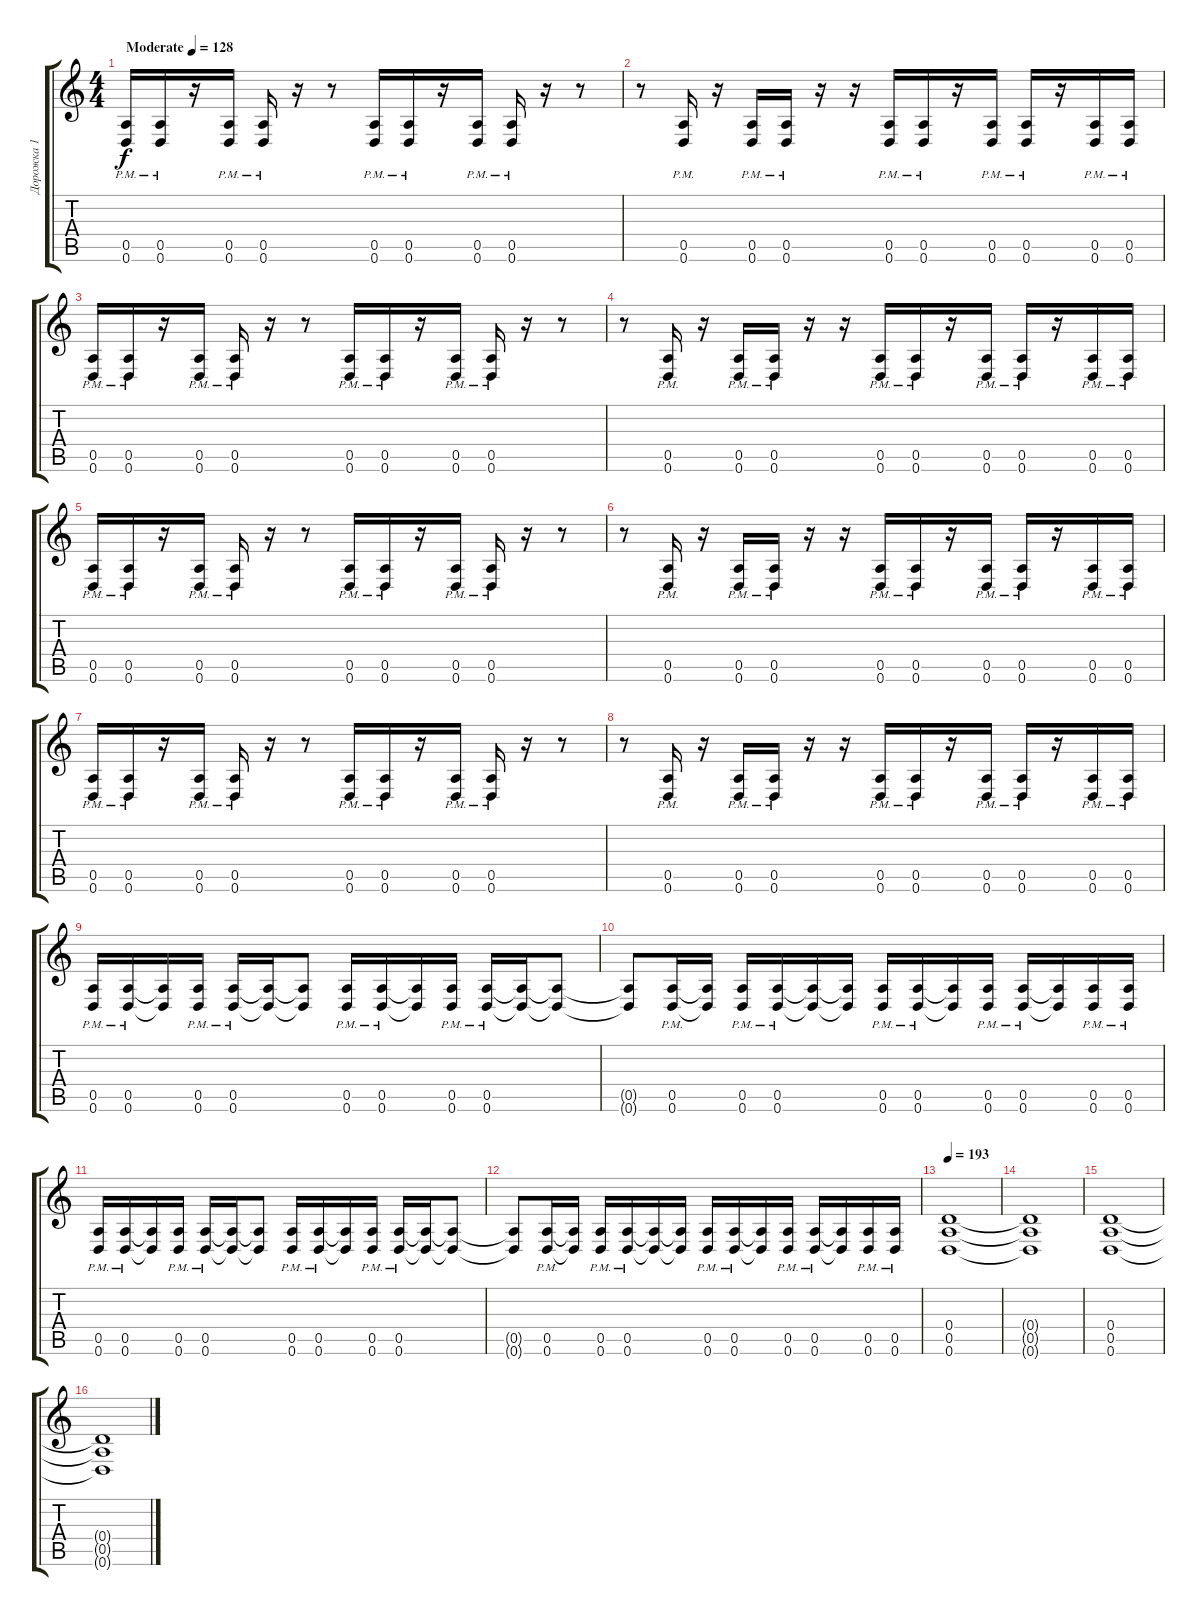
\track ("Дорожка 1" "Дорожка 1") {instrument distortionguitar}
\staff {score tabs}
\tuning (E4 B3 G3 D3 A2 D2) {hide}
\ts (4 4)
\tempo (128 "Moderate")
\clef g2
\ks c
(0.5{pm} 0.6{pm}).16{dy f instrument distortionguitar} (0.5{pm} 0.6{pm}).16 r.16 (0.5{pm} 0.6{pm}).16 (0.5{pm} 0.6{pm}).16 r.16 r.8 (0.5{pm} 0.6{pm}).16 (0.5{pm} 0.6{pm}).16 r.16 (0.5{pm} 0.6{pm}).16 (0.5{pm} 0.6{pm}).16 r.16 r.8 |
r.8 (0.5{pm} 0.6{pm}).16 r.16 (0.5{pm} 0.6{pm}).16 (0.5{pm} 0.6{pm}).16 r.16 r.16 (0.5{pm} 0.6{pm}).16 (0.5{pm} 0.6{pm}).16 r.16 (0.5{pm} 0.6{pm}).16 (0.5{pm} 0.6{pm}).16 r.16 (0.5{pm} 0.6{pm}).16 (0.5{pm} 0.6{pm}).16 |
(0.5{pm} 0.6{pm}).16 (0.5{pm} 0.6{pm}).16 r.16 (0.5{pm} 0.6{pm}).16 (0.5{pm} 0.6{pm}).16 r.16 r.8 (0.5{pm} 0.6{pm}).16 (0.5{pm} 0.6{pm}).16 r.16 (0.5{pm} 0.6{pm}).16 (0.5{pm} 0.6{pm}).16 r.16 r.8 |
r.8 (0.5{pm} 0.6{pm}).16 r.16 (0.5{pm} 0.6{pm}).16 (0.5{pm} 0.6{pm}).16 r.16 r.16 (0.5{pm} 0.6{pm}).16 (0.5{pm} 0.6{pm}).16 r.16 (0.5{pm} 0.6{pm}).16 (0.5{pm} 0.6{pm}).16 r.16 (0.5{pm} 0.6{pm}).16 (0.5{pm} 0.6{pm}).16 |
(0.5{pm} 0.6{pm}).16 (0.5{pm} 0.6{pm}).16 r.16 (0.5{pm} 0.6{pm}).16 (0.5{pm} 0.6{pm}).16 r.16 r.8 (0.5{pm} 0.6{pm}).16 (0.5{pm} 0.6{pm}).16 r.16 (0.5{pm} 0.6{pm}).16 (0.5{pm} 0.6{pm}).16 r.16 r.8 |
r.8 (0.5{pm} 0.6{pm}).16 r.16 (0.5{pm} 0.6{pm}).16 (0.5{pm} 0.6{pm}).16 r.16 r.16 (0.5{pm} 0.6{pm}).16 (0.5{pm} 0.6{pm}).16 r.16 (0.5{pm} 0.6{pm}).16 (0.5{pm} 0.6{pm}).16 r.16 (0.5{pm} 0.6{pm}).16 (0.5{pm} 0.6{pm}).16 |
(0.5{pm} 0.6{pm}).16 (0.5{pm} 0.6{pm}).16 r.16 (0.5{pm} 0.6{pm}).16 (0.5{pm} 0.6{pm}).16 r.16 r.8 (0.5{pm} 0.6{pm}).16 (0.5{pm} 0.6{pm}).16 r.16 (0.5{pm} 0.6{pm}).16 (0.5{pm} 0.6{pm}).16 r.16 r.8 |
r.8 (0.5{pm} 0.6{pm}).16 r.16 (0.5{pm} 0.6{pm}).16 (0.5{pm} 0.6{pm}).16 r.16 r.16 (0.5{pm} 0.6{pm}).16 (0.5{pm} 0.6{pm}).16 r.16 (0.5{pm} 0.6{pm}).16 (0.5{pm} 0.6{pm}).16 r.16 (0.5{pm} 0.6{pm}).16 (0.5{pm} 0.6{pm}).16 |
(0.5{pm} 0.6{pm}).16 (0.5{pm} 0.6{pm}).16 (0.5{t} 0.6{t}).16 (0.5{pm} 0.6{pm}).16 (0.5{pm} 0.6{pm}).16 (0.5{t} 0.6{t}).16 (0.5{t} 0.6{t}).8 (0.5{pm} 0.6{pm}).16 (0.5{pm} 0.6{pm}).16 (0.5{t} 0.6{t}).16 (0.5{pm} 0.6{pm}).16 (0.5{pm} 0.6{pm}).16 (0.5{t} 0.6{t}).16 (0.5{t} 0.6{t}).8 |
(0.5{t} 0.6{t}).8 (0.5{pm} 0.6{pm}).16 (0.5{t} 0.6{t}).16 (0.5{pm} 0.6{pm}).16 (0.5{pm} 0.6{pm}).16 (0.5{t} 0.6{t}).16 (0.5{t} 0.6{t}).16 (0.5{pm} 0.6{pm}).16 (0.5{pm} 0.6{pm}).16 (0.5{t} 0.6{t}).16 (0.5{pm} 0.6{pm}).16 (0.5{pm} 0.6{pm}).16 (0.5{t} 0.6{t}).16 (0.5{pm} 0.6{pm}).16 (0.5{pm} 0.6{pm}).16 |
(0.5{pm} 0.6{pm}).16 (0.5{pm} 0.6{pm}).16 (0.5{t} 0.6{t}).16 (0.5{pm} 0.6{pm}).16 (0.5{pm} 0.6{pm}).16 (0.5{t} 0.6{t}).16 (0.5{t} 0.6{t}).8 (0.5{pm} 0.6{pm}).16 (0.5{pm} 0.6{pm}).16 (0.5{t} 0.6{t}).16 (0.5{pm} 0.6{pm}).16 (0.5{pm} 0.6{pm}).16 (0.5{t} 0.6{t}).16 (0.5{t} 0.6{t}).8 |
(0.5{t} 0.6{t}).8 (0.5{pm} 0.6{pm}).16 (0.5{t} 0.6{t}).16 (0.5{pm} 0.6{pm}).16 (0.5{pm} 0.6{pm}).16 (0.5{t} 0.6{t}).16 (0.5{t} 0.6{t}).16 (0.5{pm} 0.6{pm}).16 (0.5{pm} 0.6{pm}).16 (0.5{t} 0.6{t}).16 (0.5{pm} 0.6{pm}).16 (0.5{pm} 0.6{pm}).16 (0.5{t} 0.6{t}).16 (0.5{pm} 0.6{pm}).16 (0.5{pm} 0.6{pm}).16 |
\tempo 193
(0.4 0.5 0.6).1 |
(0.4{t} 0.5{t} 0.6{t}).1 |
(0.4 0.5 0.6).1 |
(0.4{t} 0.5{t} 0.6{t}).1
